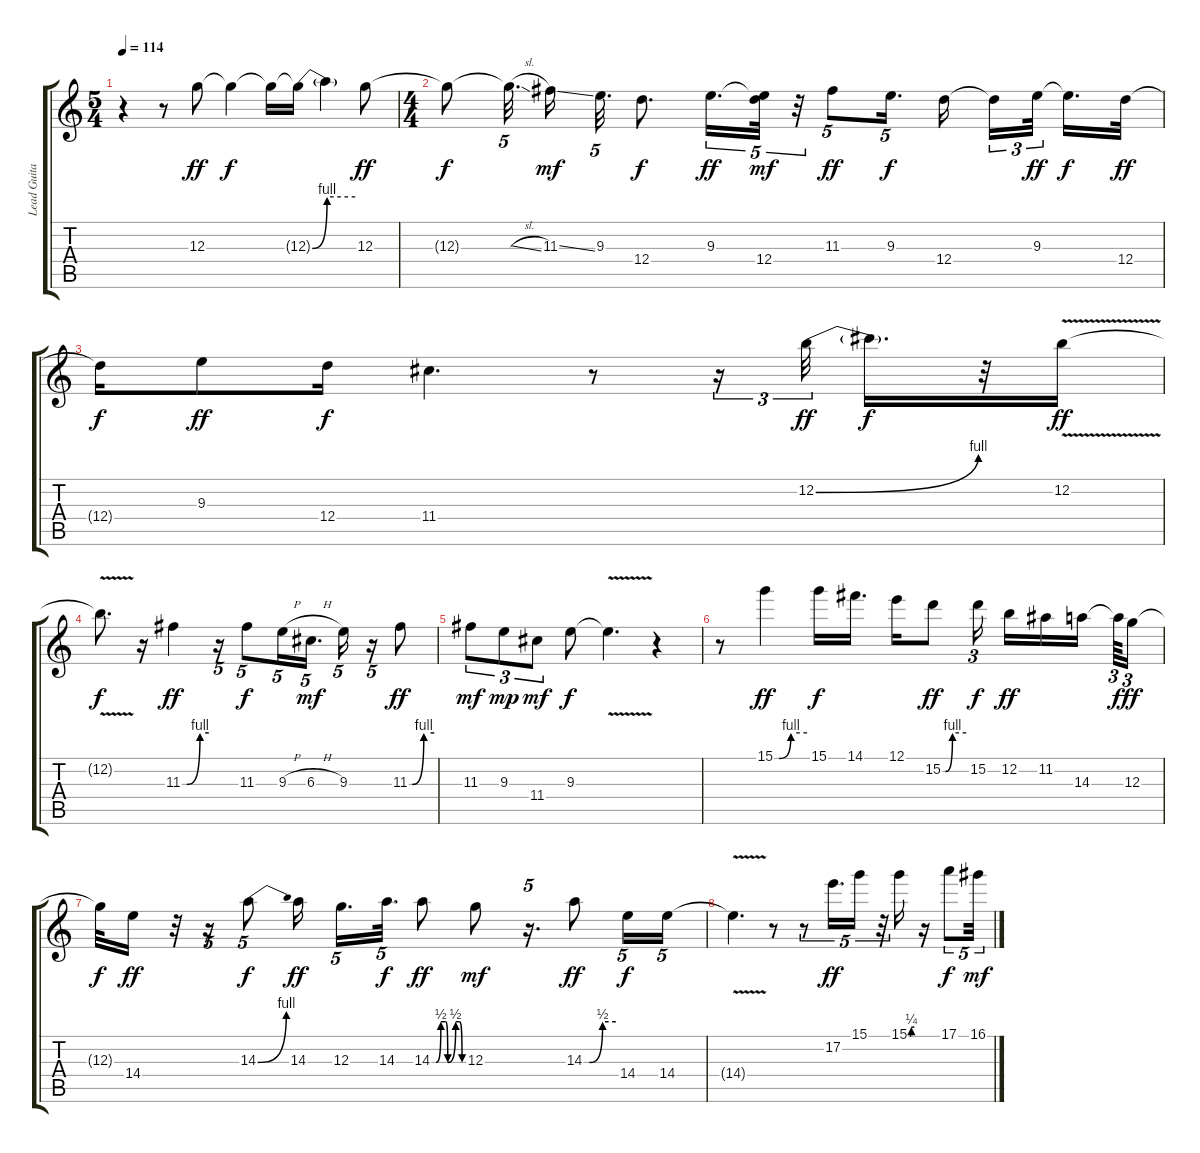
\track ("Lead Guitar" "Lead Guita") {instrument distortionguitar}
\staff {score tabs}
\tuning (E4 B3 G3 D3 A2 E2) {hide}
\ts (5 4)
\tempo 114
\clef g2
\ks c
r.4{dy ff instrument distortionguitar} r.8 12.3.8 12.3{t}.4{dy f} 12.3{t}.16 12.3{be (bend 0 0 60 4) t}.16 12.3{be (hold 0 4 60 4) t}.4 12.3.8{dy ff} |
\ts (4 4)
12.3{t}.8{dy f} 12.3{sl t}.32{d tu (5 4) beam splitsecondary} 11.3{ss}.16{dy mf} 9.3.32{d tu (5 4)} 12.4.8{d dy f} 9.3.16{d tu (5 4) dy ff} (9.3{t} 12.4).32{tu (5 4) dy mf} r.32{tu (5 4)} 11.3.8{tu (5 4) dy ff} 9.3.16{d tu (5 4) dy f} 12.4.16{beam splitsecondary} 12.4{t}.16{tu (3 2)} 9.3.32{tu (3 2) dy ff beam splitsecondary} 9.3{t}.16{d dy f} 12.4.32{dy ff} |
12.4{t}.16{dy f} 9.3.8{dy ff} 12.4.16{dy f} 11.4.4{d} r.8 r.16{tu (3 2)} 12.2{be (bend 0 0 60 4)}.32{tu (3 2) dy ff} 12.2{t}.16{d dy f} r.32 12.2{v}.16{dy ff} |
12.2{v t}.8{d dy f} r.16 11.3{be (custom 0 0 10 0 40 4 60 4)}.4{dy ff} r.16{tu (5 4)} 11.3.8{tu (5 4) dy f} 9.3{h}.16{tu (5 4)} 6.3{h}.16{d tu (5 4) dy mf} 9.3.16{tu (5 4)} r.16{tu (5 4)} 11.3{be (custom 0 0 7 0 35 4 60 4)}.8{dy ff} |
11.3.8{tu (3 2) dy mf} 9.3.8{tu (3 2) dy mp} 11.4.8{tu (3 2) dy mf} 9.3.8{dy f} 9.3{v t}.4{d} r.4 |
r.8 15.1{be (custom 0 0 8 0 30 4 60 4)}.4{dy ff} 15.1.16{dy f} 14.1.16{d} 12.1.16 15.2{be (custom 0 0 7 0 25 4 60 4)}.8{dy ff} 15.2.16{tu (3 2) dy f} 12.2.16{dy ff} 11.2.16 14.3.16{beam splitsecondary} 14.3{t}.64{tu (3 2) dy f} 12.3.16{tu (3 2) dy ff} |
12.3{t}.32{dy f} 14.4.16{dy ff} r.32 r.16{tu (5 4)} 14.3{be (bend 0 0 60 4)}.8{tu (5 4) dy f} 14.3.16{dy ff beam splitsecondary} 12.3.16{d tu (5 4)} 14.3.32{d tu (5 4) dy f} 14.3{be (custom 0 0 8 0 17 2 26 2 30 0 45 2 52 2 57 0 60 0)}.8{dy ff} 12.3{be (hold 0 0 60 0)}.8{dy mf} r.16{d tu (5 4)} 14.3{be (custom 0 0 10 0 35 2 60 2)}.8{dy ff} 14.4.16{tu (5 4) dy f} 14.4.16{tu (5 4)} |
14.4{v t}.4{d} r.8 r.8{tu (5 4)} 17.2.16{d tu (5 4) dy ff} 15.1.16{tu (5 4)} r.32{tu (5 4)} 15.1{be (custom 0 0 10 0 26 1 60 1)}.16 r.16 17.1.8{tu (5 4) dy f} 16.1.32{tu (5 4) dy mf}
